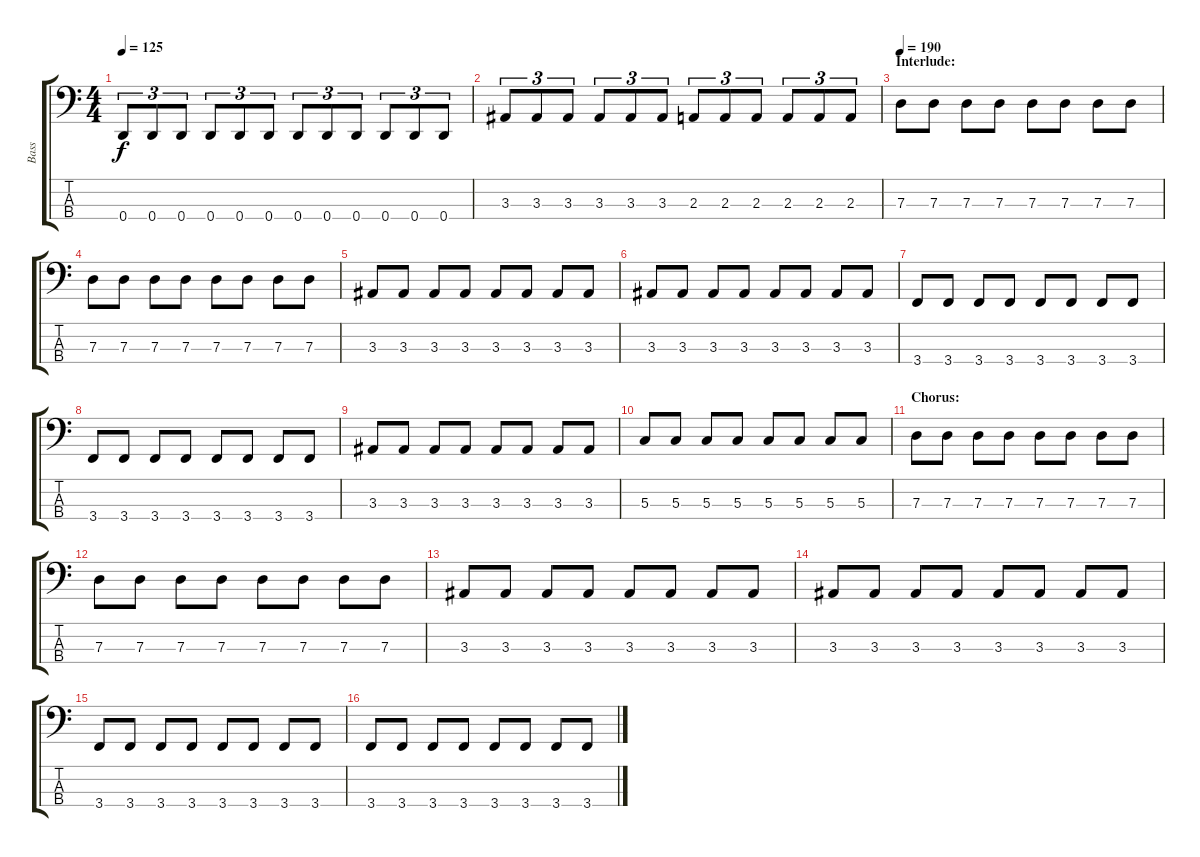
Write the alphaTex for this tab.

\track ("Bass" "Bass") {instrument fretlessbass}
\staff {score tabs}
\tuning (F2 C2 G1 D1) {hide}
\ts (4 4)
\tempo 125
\clef f4
\ks c
0.4.8{tu (3 2) dy f} 0.4.8{tu (3 2)} 0.4.8{tu (3 2)} 0.4.8{tu (3 2)} 0.4.8{tu (3 2)} 0.4.8{tu (3 2)} 0.4.8{tu (3 2)} 0.4.8{tu (3 2)} 0.4.8{tu (3 2)} 0.4.8{tu (3 2)} 0.4.8{tu (3 2)} 0.4.8{tu (3 2)} |
3.3.8{tu (3 2)} 3.3.8{tu (3 2)} 3.3.8{tu (3 2)} 3.3.8{tu (3 2)} 3.3.8{tu (3 2)} 3.3.8{tu (3 2)} 2.3.8{tu (3 2)} 2.3.8{tu (3 2)} 2.3.8{tu (3 2)} 2.3.8{tu (3 2)} 2.3.8{tu (3 2)} 2.3.8{tu (3 2)} |
\section ("" "Interlude:")
\tempo 190
7.3.8 7.3.8 7.3.8 7.3.8 7.3.8 7.3.8 7.3.8 7.3.8 |
7.3.8 7.3.8 7.3.8 7.3.8 7.3.8 7.3.8 7.3.8 7.3.8 |
3.3.8 3.3.8 3.3.8 3.3.8 3.3.8 3.3.8 3.3.8 3.3.8 |
3.3.8 3.3.8 3.3.8 3.3.8 3.3.8 3.3.8 3.3.8 3.3.8 |
3.4.8 3.4.8 3.4.8 3.4.8 3.4.8 3.4.8 3.4.8 3.4.8 |
3.4.8 3.4.8 3.4.8 3.4.8 3.4.8 3.4.8 3.4.8 3.4.8 |
3.3.8 3.3.8 3.3.8 3.3.8 3.3.8 3.3.8 3.3.8 3.3.8 |
5.3.8 5.3.8 5.3.8 5.3.8 5.3.8 5.3.8 5.3.8 5.3.8 |
\section ("" "Chorus:")
7.3.8 7.3.8 7.3.8 7.3.8 7.3.8 7.3.8 7.3.8 7.3.8 |
7.3.8 7.3.8 7.3.8 7.3.8 7.3.8 7.3.8 7.3.8 7.3.8 |
3.3.8 3.3.8 3.3.8 3.3.8 3.3.8 3.3.8 3.3.8 3.3.8 |
3.3.8 3.3.8 3.3.8 3.3.8 3.3.8 3.3.8 3.3.8 3.3.8 |
3.4.8 3.4.8 3.4.8 3.4.8 3.4.8 3.4.8 3.4.8 3.4.8 |
3.4.8 3.4.8 3.4.8 3.4.8 3.4.8 3.4.8 3.4.8 3.4.8
